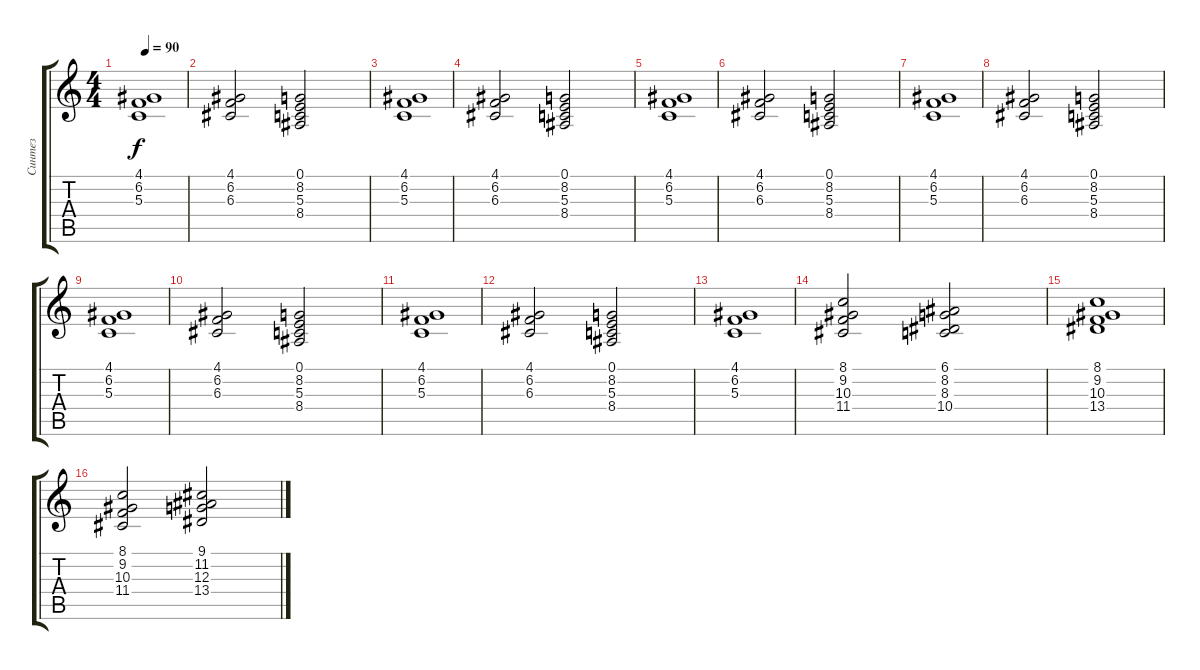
\track ("Синтез" "Синтез") {instrument pad2warm}
\staff {score tabs}
\tuning (E4 B3 G3 D3 A2 E2) {hide}
\ts (4 4)
\tempo 90
\clef g2
\ks c
(4.1 6.2 5.3).1{dy f} |
(4.1 6.2 6.3).2 (0.1 8.2 5.3 8.4).2 |
(4.1 6.2 5.3).1 |
(4.1 6.2 6.3).2 (0.1 8.2 5.3 8.4).2 |
(4.1 6.2 5.3).1 |
(4.1 6.2 6.3).2 (0.1 8.2 5.3 8.4).2 |
(4.1 6.2 5.3).1 |
(4.1 6.2 6.3).2 (0.1 8.2 5.3 8.4).2 |
(4.1 6.2 5.3).1 |
(4.1 6.2 6.3).2 (0.1 8.2 5.3 8.4).2 |
(4.1 6.2 5.3).1 |
(4.1 6.2 6.3).2 (0.1 8.2 5.3 8.4).2 |
(4.1 6.2 5.3).1 |
(8.1 9.2 10.3 11.4).2 (6.1 8.2 8.3 10.4).2 |
(8.1 9.2 10.3 13.4).1 |
(8.1 9.2 10.3 11.4).2 (9.1 11.2 12.3 13.4).2
